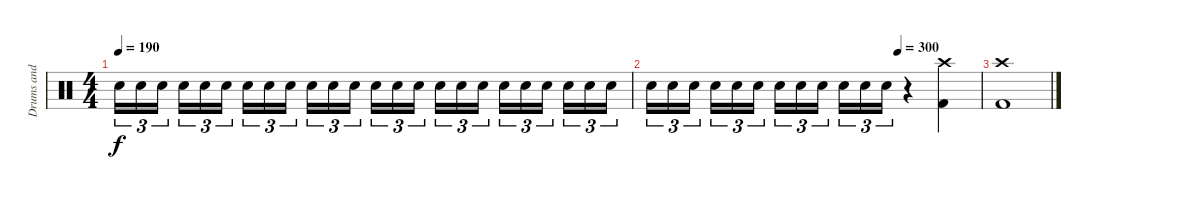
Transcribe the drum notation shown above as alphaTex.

\track ("Drums and Percussion (Pace)" "Drums and ") {instrument percussion}
\staff {score}
\articulation defaults
\ts (4 4)
\tempo 190
\clef neutral
\ks c "Electric Snare (hit)".16{tu (3 2) dy f} "Electric Snare (hit)".16{tu (3 2)} "Electric Snare (hit)".16{tu (3 2)} "Electric Snare (hit)".16{tu (3 2)} "Electric Snare (hit)".16{tu (3 2)} "Electric Snare (hit)".16{tu (3 2)} "Electric Snare (hit)".16{tu (3 2)} "Electric Snare (hit)".16{tu (3 2)} "Electric Snare (hit)".16{tu (3 2)} "Electric Snare (hit)".16{tu (3 2)} "Electric Snare (hit)".16{tu (3 2)} "Electric Snare (hit)".16{tu (3 2)} "Electric Snare (hit)".16{tu (3 2)} "Electric Snare (hit)".16{tu (3 2)} "Electric Snare (hit)".16{tu (3 2)} "Electric Snare (hit)".16{tu (3 2)} "Electric Snare (hit)".16{tu (3 2)} "Electric Snare (hit)".16{tu (3 2)} "Electric Snare (hit)".16{tu (3 2)} "Electric Snare (hit)".16{tu (3 2)} "Electric Snare (hit)".16{tu (3 2)} "Electric Snare (hit)".16{tu (3 2)} "Electric Snare (hit)".16{tu (3 2)} "Electric Snare (hit)".16{tu (3 2)}
|
\tempo (300 0.75)
"Electric Snare (hit)".16{tu (3 2)} "Electric Snare (hit)".16{tu (3 2)} "Electric Snare (hit)".16{tu (3 2)} "Electric Snare (hit)".16{tu (3 2)} "Electric Snare (hit)".16{tu (3 2)} "Electric Snare (hit)".16{tu (3 2)} "Electric Snare (hit)".16{tu (3 2)} "Electric Snare (hit)".16{tu (3 2)} "Electric Snare (hit)".16{tu (3 2)} "Electric Snare (hit)".16{tu (3 2)} "Electric Snare (hit)".16{tu (3 2)} "Electric Snare (hit)".16{tu (3 2)} r.4 ("Crash high (hit)" "Kick (hit) 2").4 |
("Crash high (hit)" "Kick (hit) 2").1
